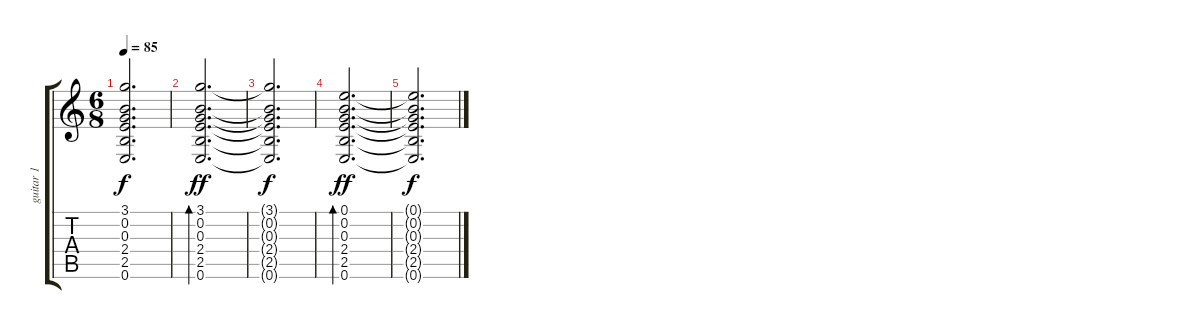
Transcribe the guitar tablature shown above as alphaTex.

\track ("guitar 1" "guitar 1") {instrument acousticguitarnylon}
\staff {score tabs}
\tuning (E4 B3 G3 D3 A2 E2) {hide}
\ts (6 8)
\tempo 85
\clef g2
\ks c
(3.1{t} 0.2{t} 0.3{t} 2.4{t} 2.5{t} 0.6{t}).2{d dy f} |
(3.1 0.2 0.3 2.4 2.5 0.6).2{d bd 240 dy ff} |
(3.1{t} 0.2{t} 0.3{t} 2.4{t} 2.5{t} 0.6{t}).2{d dy f} |
(0.1 0.2 0.3 2.4 2.5 0.6).2{d bd 240 dy ff} |
(0.1{t} 0.2{t} 0.3{t} 2.4{t} 2.5{t} 0.6{t}).2{d dy f}
